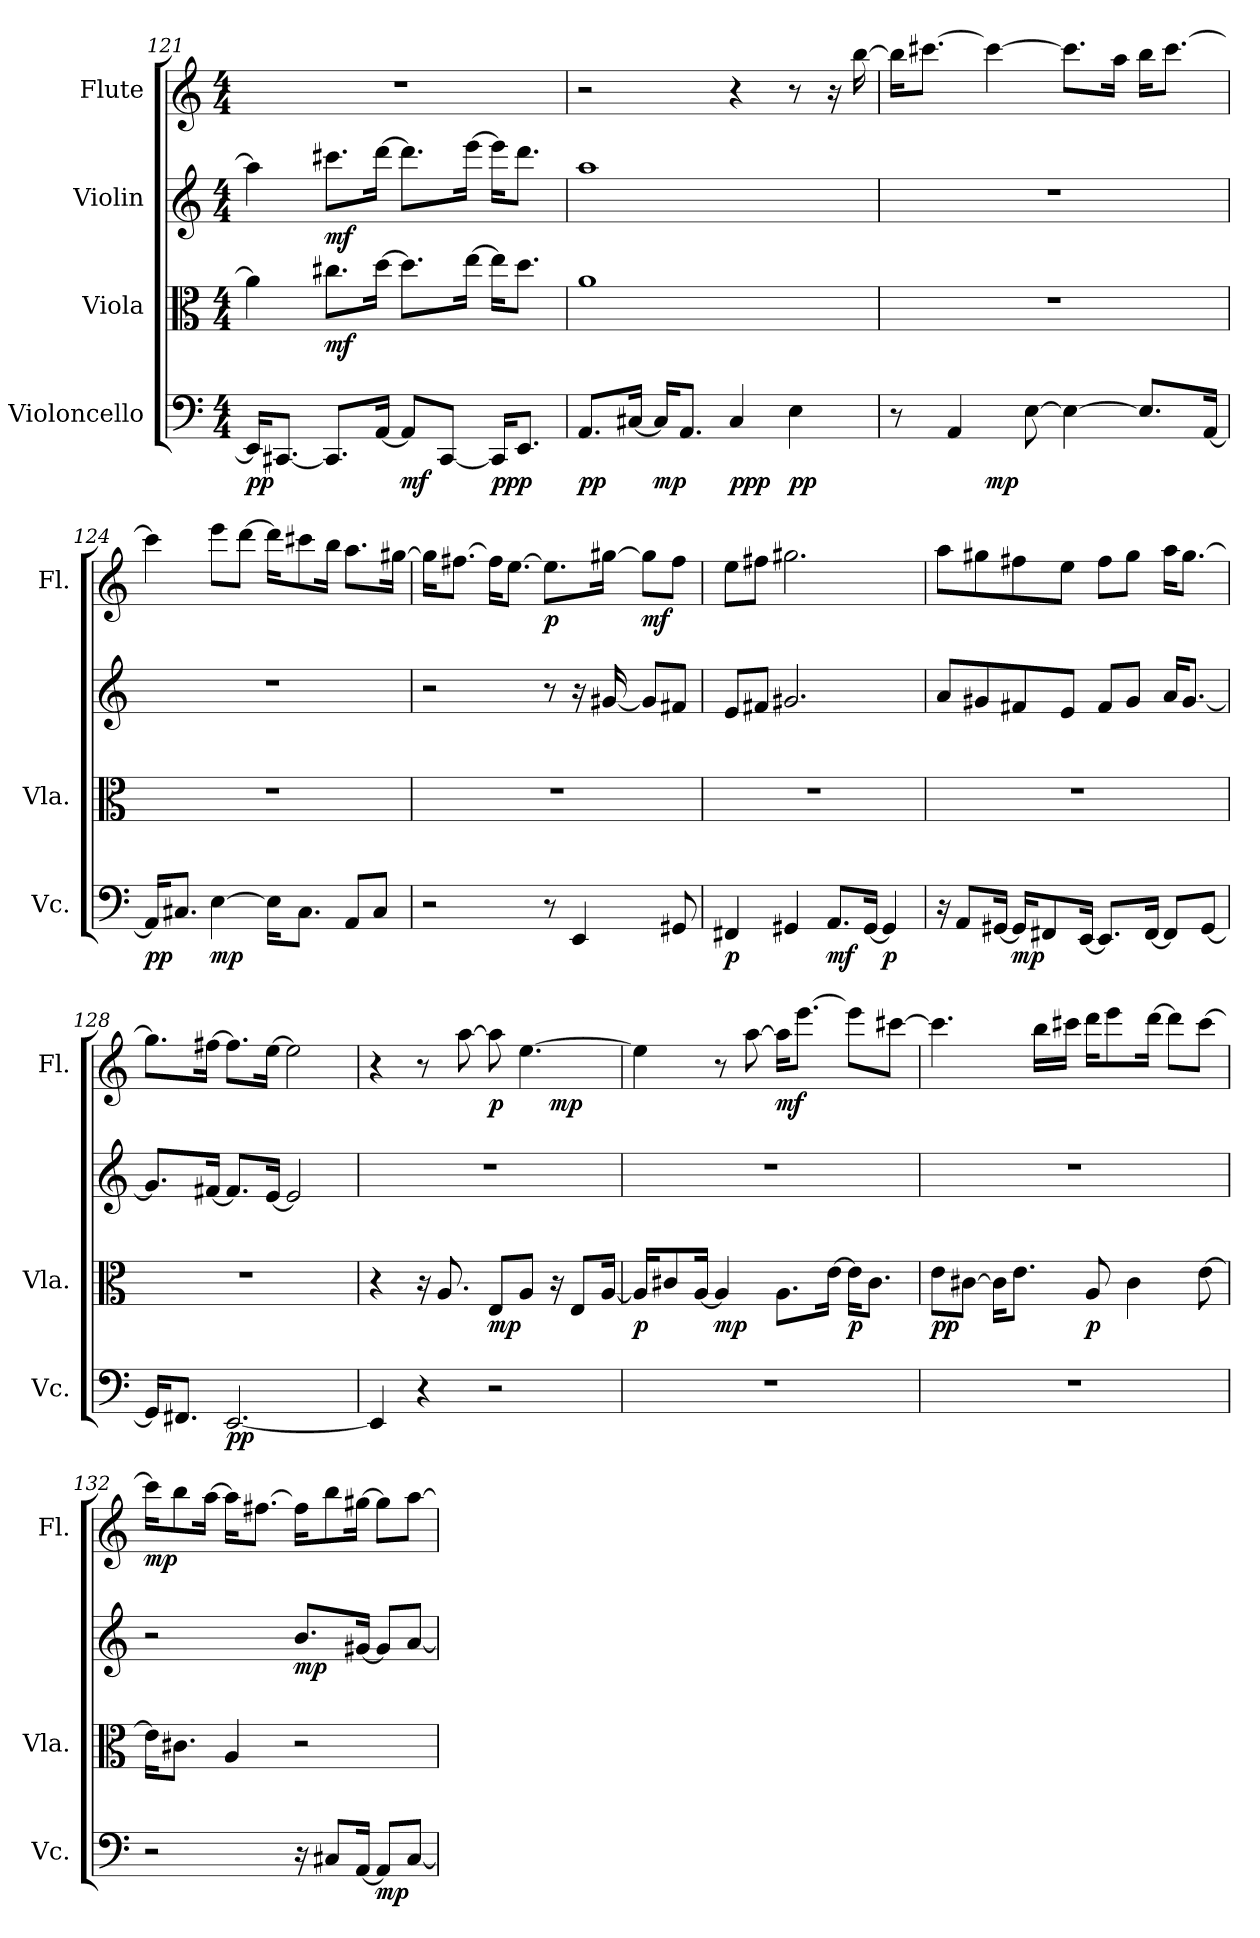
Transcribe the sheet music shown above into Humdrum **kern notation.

**kern	**dynam	**kern	**dynam	**kern	**dynam	**kern	**dynam
*part4	*part4	*part3	*part3	*part2	*part2	*part1	*part1
*staff4	*staff4	*staff3	*staff3	*staff2	*staff2	*staff1	*staff1
*I"Violoncello	*	*I"Viola	*	*I"Violin	*	*I"Flute	*
*I'Vc.	*	*I'Vla.	*	*	*	*I'Fl.	*
*clefF4	*	*clefC3	*	*clefG2	*	*clefG2	*
*k[]	*	*k[]	*	*k[]	*	*k[]	*
*C:	*	*C:	*	*C:	*	*C:	*
*M4/4	*	*M4/4	*	*M4/4	*	*M4/4	*
=121	=121	=121	=121	=121	=121	=121	=121
16EEi/KL]	pp	4ai\]	.	4aai\]	.	1r	.
[8.CC#Xi/J	.	.	.	.	.	.	.
8.CC#i/L]	.	8.cc#Xi\L	mf	8.ccc#Xi\L	mf	.	.
[16AAi/Jk	.	[16ddi\Jk	.	[16dddi\Jk	.	.	.
8AAi/L]	mf	8.ddi\L]	.	8.dddi\L]	.	.	.
[8CC#i/J	.	.	.	.	.	.	.
.	.	[16eei\Jk	.	[16eeei\Jk	.	.	.
16CC#i/KL]	ppp	16eei\KL]	.	16eeei\KL]	.	.	.
8.EEi/J	.	8.ddi\J	.	8.dddi\J	.	.	.
=122	=122	=122	=122	=122	=122	=122	=122
8.AAi/L	pp	1ai	.	1aai	.	2r	.
[16C#Xi/Jk	.	.	.	.	.	.	.
16C#i/KL]	mp	.	.	.	.	.	.
8.AAi/J	.	.	.	.	.	.	.
4C#i/	ppp	.	.	.	.	4r	.
4Ei\	pp	.	.	.	.	8r	.
.	.	.	.	.	.	16r	.
.	.	.	.	.	.	[16bbi\	.
!!LO:LB:g=z
=123	=123	=123	=123	=123	=123	=123	=123
*^	*	*	*	*	*	*	*
8r	4ryy	.	1r	.	1r	.	16bbi\KL]	.
.	.	.	.	.	.	.	[8.ccc#Xi\J	.
4AAi/	.	.	.	.	.	.	.	.
.	2.ryy	mp	.	.	.	.	4ccc#i\_	.
[8Ei\	.	.	.	.	.	.	.	.
4Ei\_	.	.	.	.	.	.	8.ccc#i\L]	.
.	.	.	.	.	.	.	16aai\Jk	.
8.Ei/L]	.	.	.	.	.	.	16bbi\KL	.
.	.	.	.	.	.	.	[8.ccc#i\J	.
[16AAi/Jk	.	.	.	.	.	.	.	.
*v	*v	*	*	*	*	*	*	*
=124	=124	=124	=124	=124	=124	=124	=124
16AAi/KL]	pp	1r	.	1r	.	4ccc#i\]	.
8.C#Xi/J	.	.	.	.	.	.	.
[4Ei\	mp	.	.	.	.	8eeei\L	.
.	.	.	.	.	.	[8dddi\J	.
16Ei\KL]	.	.	.	.	.	16dddi\KL]	.
8.C#i\J	.	.	.	.	.	8ccc#Xi\	.
.	.	.	.	.	.	16bbi\Jk	.
8AAi/L	.	.	.	.	.	8.aai\L	.
8C#i/J	.	.	.	.	.	.	.
.	.	.	.	.	.	[16gg#Xi\Jk	.
=125	=125	=125	=125	=125	=125	=125	=125
2r	.	1r	.	2r	.	16gg#i\KL]	.
.	.	.	.	.	.	[8.ff#Xi\J	.
.	.	.	.	.	.	16ff#i\KL]	.
.	.	.	.	.	.	[8.eei\J	.
8r	.	.	.	8r	.	8.eei\L]	p
4EEi/	.	.	.	16r	.	.	.
.	.	.	.	[16g#Xi/	.	[16gg#Xi\Jk	.
.	.	.	.	8g#i/L]	.	8gg#i\L]	mf
8GG#Xi/	.	.	.	8f#Xi/J	.	8ff#i\J	.
!!LO:PB:g=z
=126	=126	=126	=126	=126	=126	=126	=126
4FF#Xi/	p	1r	.	8ei/L	.	8eei\L	.
.	.	.	.	8f#Xi/J	.	8ff#Xi\J	.
4GG#Xi/	.	.	.	2.g#Xi/	.	2.gg#Xi\	.
8.AAi/L	mf	.	.	.	.	.	.
[16GG#i/Jk	.	.	.	.	.	.	.
4GG#i/]	p	.	.	.	.	.	.
=127	=127	=127	=127	=127	=127	=127	=127
16r	.	1r	.	8ai/L	.	8aai\L	.
8AAi/L	.	.	.	.	.	.	.
.	.	.	.	8g#Xi/	.	8gg#Xi\	.
[16GG#Xi/Jk	.	.	.	.	.	.	.
16GG#i/KL]	mp	.	.	8f#Xi/	.	8ff#Xi\	.
8FF#Xi/	.	.	.	.	.	.	.
.	.	.	.	8ei/J	.	8eei\J	.
[16EEi/Jk	.	.	.	.	.	.	.
8.EEi/L]	.	.	.	8f#i/L	.	8ff#i\L	.
.	.	.	.	8g#i/J	.	8gg#i\J	.
[16FF#i/Jk	.	.	.	.	.	.	.
8FF#i/L]	.	.	.	16ai/KL	.	16aai\KL	.
.	.	.	.	[8.g#i/J	.	[8.gg#i\J	.
[8GG#i/J	.	.	.	.	.	.	.
=128	=128	=128	=128	=128	=128	=128	=128
16GG#i/KL]	.	1r	.	8.g#i/L]	.	8.gg#i\L]	.
8.FF#Xi/J	.	.	.	.	.	.	.
.	.	.	.	[16f#Xi/Jk	.	[16ff#Xi\Jk	.
[2.EEi/	pp	.	.	8.f#i/L]	.	8.ff#i\L]	.
.	.	.	.	[16ei/Jk	.	[16eei\Jk	.
.	.	.	.	2ei/]	.	2eei\]	.
=129	=129	=129	=129	=129	=129	=129	=129
*	*	*	*	*	*	*^	*
4EEi/]	.	4r	.	1r	.	4r	2.ryy	.
4r	.	16r	.	.	.	8r	.	.
.	.	8.Ai/	.	.	.	.	.	.
.	.	.	.	.	.	[8aai\	.	.
2r	.	8Ei/L	mp	.	.	8aai\]	.	p
.	.	8Ai/J	.	.	.	[4.eei\	.	.
.	.	16r	.	.	.	.	4ryy	mp
.	.	8Ei/L	.	.	.	.	.	.
.	.	[16Ai/Jk	.	.	.	.	.	.
*	*	*	*	*	*	*v	*v	*
!!LO:LB:g=z
=130	=130	=130	=130	=130	=130	=130	=130
1r	.	16Ai/KL]	p	1r	.	4eei\]	.
.	.	8c#Xi/	.	.	.	.	.
.	.	[16Ai/Jk	.	.	.	.	.
.	.	4Ai/]	mp	.	.	8r	.
.	.	.	.	.	.	[8aai\	.
.	.	8.Ai\L	.	.	.	16aai\KL]	mf
.	.	.	.	.	.	[8.eeei\J	.
.	.	[16ei\Jk	.	.	.	.	.
.	.	16ei\KL]	p	.	.	8eeei\L]	.
.	.	8.c#i\J	.	.	.	.	.
.	.	.	.	.	.	[8ccc#Xi\J	.
=131	=131	=131	=131	=131	=131	=131	=131
1r	.	8ei\L	pp	1r	.	4.ccc#i\]	.
.	.	[8c#Xi\J	.	.	.	.	.
.	.	16c#i\KL]	.	.	.	.	.
.	.	8.ei\J	.	.	.	.	.
.	.	.	.	.	.	16bbi\LL	.
.	.	.	.	.	.	16ccc#Xi\JJ	.
.	.	8Ai/	p	.	.	16dddi\KL	.
.	.	.	.	.	.	8eeei\	.
.	.	4c#i\	.	.	.	.	.
.	.	.	.	.	.	[16dddi\Jk	.
.	.	.	.	.	.	8dddi\L]	.
.	.	[8ei\	.	.	.	[8ccc#i\J	.
=132	=132	=132	=132	=132	=132	=132	=132
2r	.	16ei\KL]	.	2r	.	16ccc#i\KL]	mp
.	.	8.c#Xi\J	.	.	.	8bbi\	.
.	.	.	.	.	.	[16aai\Jk	.
.	.	4Ai/	.	.	.	16aai\KL]	.
.	.	.	.	.	.	[8.ff#Xi\J	.
16r	.	2r	.	8.bi/L	mp	16ff#i\KL]	.
8C#Xi/L	.	.	.	.	.	8bbi\	.
[16AAi/Jk	.	.	.	[16g#Xi/Jk	.	[16gg#Xi\Jk	.
8AAi/L]	mp	.	.	8g#i/L]	.	8gg#i\L]	.
[8C#i/J	.	.	.	[8ai/J	.	[8aai\J	.
=	=	=	=	=	=	=	=
*-	*-	*-	*-	*-	*-	*-	*-
